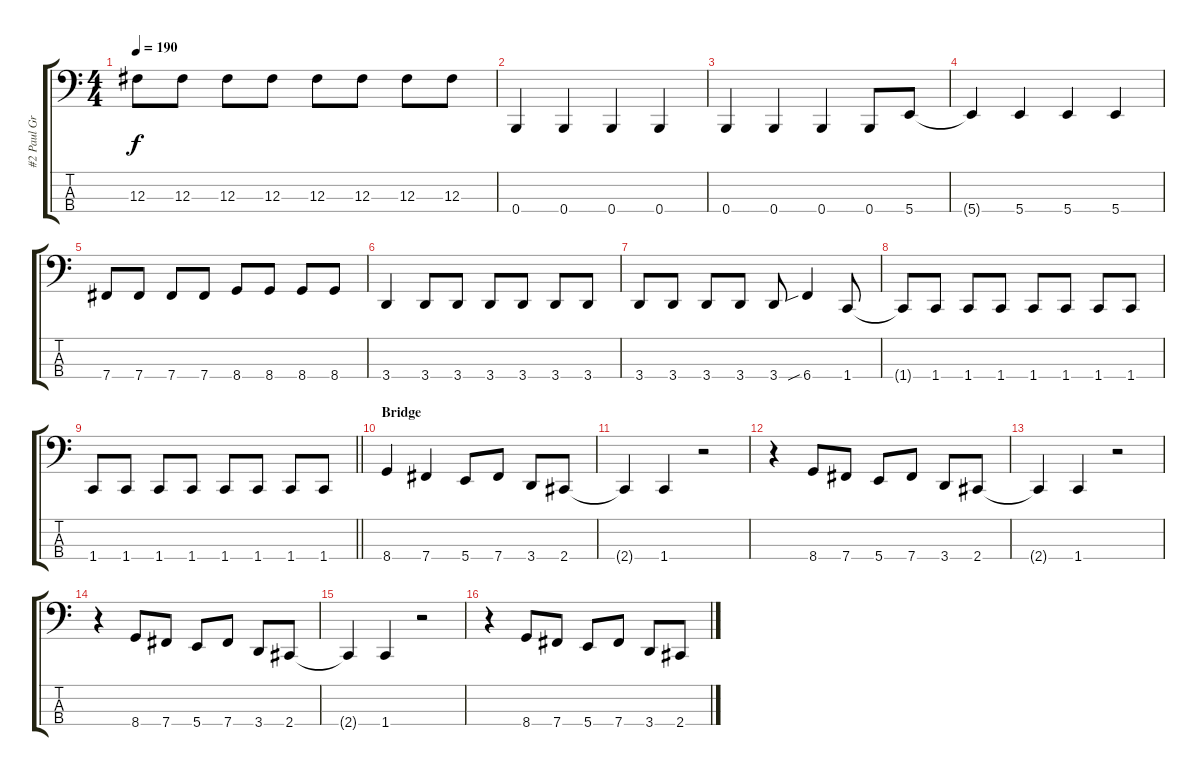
\track ("#2 Paul Gray" "#2 Paul Gr") {instrument electricbasspick}
\staff {score tabs}
\tuning (E2 B1 Gb1 B0) {hide}
\ts (4 4)
\tempo 190
\clef f4
\ks c
12.3.8{dy f} 12.3.8 12.3.8 12.3.8 12.3.8 12.3.8 12.3.8 12.3.8 |
0.4.4 0.4.4 0.4.4 0.4.4 |
0.4.4 0.4.4 0.4.4 0.4.8 5.4.8 |
5.4{t}.4 5.4.4 5.4.4 5.4.4 |
7.4.8 7.4.8 7.4.8 7.4.8 8.4.8 8.4.8 8.4.8 8.4.8 |
3.4.4 3.4.8 3.4.8 3.4.8 3.4.8 3.4.8 3.4.8 |
3.4.8 3.4.8 3.4.8 3.4.8 3.4.8 6.4{sib}.4 1.4.8 |
1.4{t}.8 1.4.8 1.4.8 1.4.8 1.4.8 1.4.8 1.4.8 1.4.8 |
\barLineRight lightlight
1.4.8 1.4.8 1.4.8 1.4.8 1.4.8 1.4.8 1.4.8 1.4.8 |
\section ("" "Bridge")
8.4.4 7.4.4 5.4.8 7.4.8 3.4.8 2.4.8 |
2.4{t}.4 1.4.4 r.2 |
r.4 8.4.8 7.4.8 5.4.8 7.4.8 3.4.8 2.4.8 |
2.4{t}.4 1.4.4 r.2 |
r.4 8.4.8 7.4.8 5.4.8 7.4.8 3.4.8 2.4.8 |
2.4{t}.4 1.4.4 r.2 |
r.4 8.4.8 7.4.8 5.4.8 7.4.8 3.4.8 2.4.8
